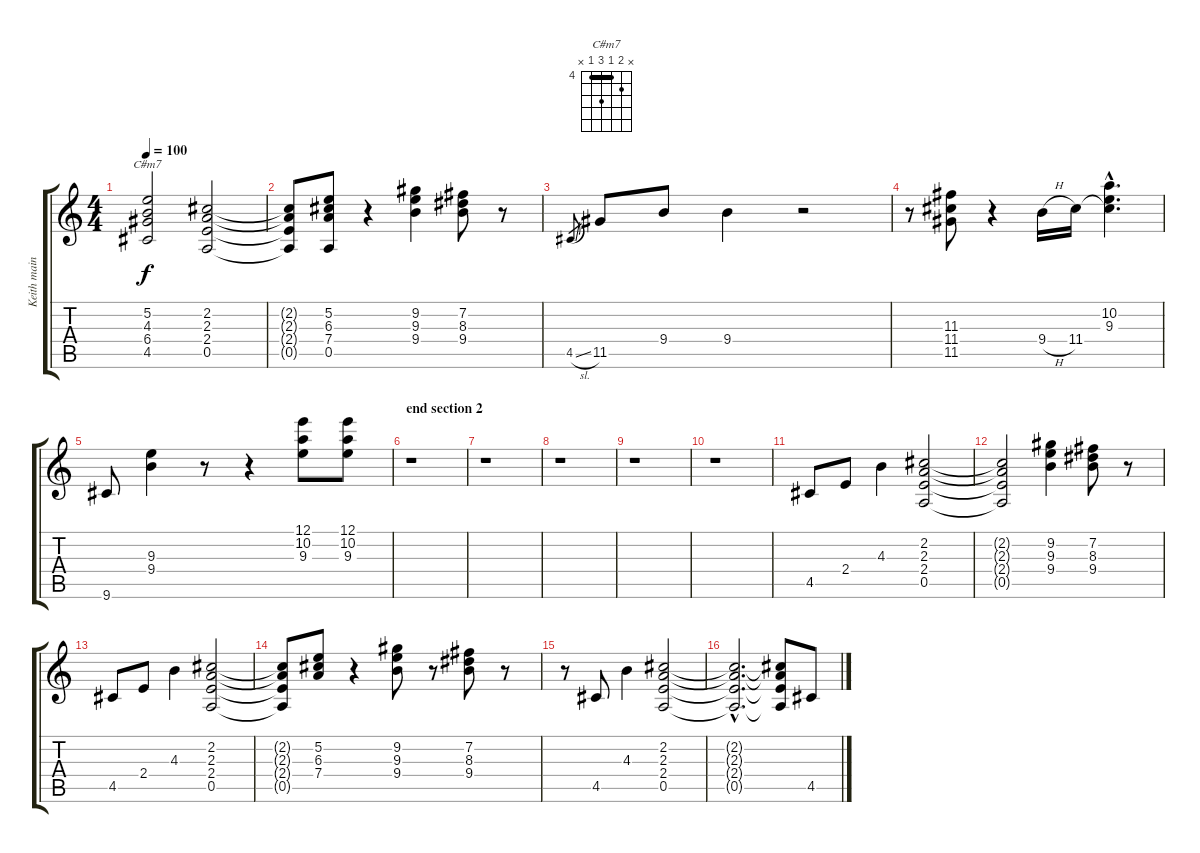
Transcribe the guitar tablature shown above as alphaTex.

\track ("Keith main" "Keith main") {instrument electricguitarjazz}
\staff {score tabs}
\tuning (E4 B3 G3 D3 A2 E2) {hide}
\chord ("C#m7" x 5 4 6 4 x) {firstfret 4 barre 4}
\ts (4 4)
\tempo 100
\clef g2
\ks c
(5.2 4.3 6.4 4.5).2{ch "C#m7" dy f} (2.2 2.3 2.4 0.5).2 |
(2.2{t} 2.3{t} 2.4{t} 0.5{t}).8 (5.2 6.3 7.4 0.5).8 r.4 (9.2 9.3 9.4).4 (7.2 8.3 9.4).8 r.8 |
4.5{sl}.8{gr} 11.5.8 9.4.8 9.4.4 r.2 |
r.8 (11.3 11.4 11.5).8 r.4 9.4{h}.16 11.4.16 (10.2{hac} 9.3{hac} 11.4{hac t}).4{d} |
9.6.8 (9.3 9.4).4 r.8 r.4 (12.1 10.2 9.3).8 (12.1 10.2 9.3).8 |
\section ("" "end section 2")
r.1 |
r.1 |
r.1 |
r.1 |
r.1 |
4.5.8 2.4.8 4.3.4 (2.2 2.3 2.4 0.5).2 |
(2.2{t} 2.3{t} 2.4{t} 0.5{t}).2 (9.2 9.3 9.4).4 (7.2 8.3 9.4).8 r.8 |
4.5.8 2.4.8 4.3.4 (2.2 2.3 2.4 0.5).2 |
(2.2{t} 2.3{t} 2.4{t} 0.5{t}).8 (5.2 6.3 7.4).8 r.4 (9.2 9.3 9.4).8 r.8 (7.2 8.3 9.4).8 r.8 |
r.8 4.5.8 4.3.4 (2.2 2.3 2.4 0.5).2 |
(2.2{hac t} 2.3{hac t} 2.4{hac t} 0.5{hac t}).2{d} (2.2{t} 2.3{t} 2.4{t} 0.5{t}).8 4.5.8
